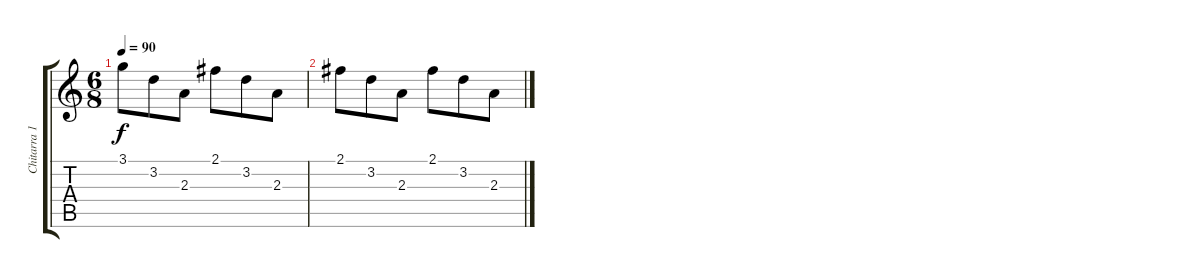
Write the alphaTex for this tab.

\track ("Chitarra 1" "Chitarra 1") {instrument electricguitarclean}
\staff {score tabs}
\tuning (E4 B3 G3 D3 A2 E2) {hide}
\ts (6 8)
\tempo 90
\clef g2
\ks c
3.1.8{dy f volume 4} 3.2.8 2.3.8 2.1.8 3.2.8 2.3.8 |
2.1.8 3.2.8 2.3.8 2.1.8 3.2.8 2.3.8
